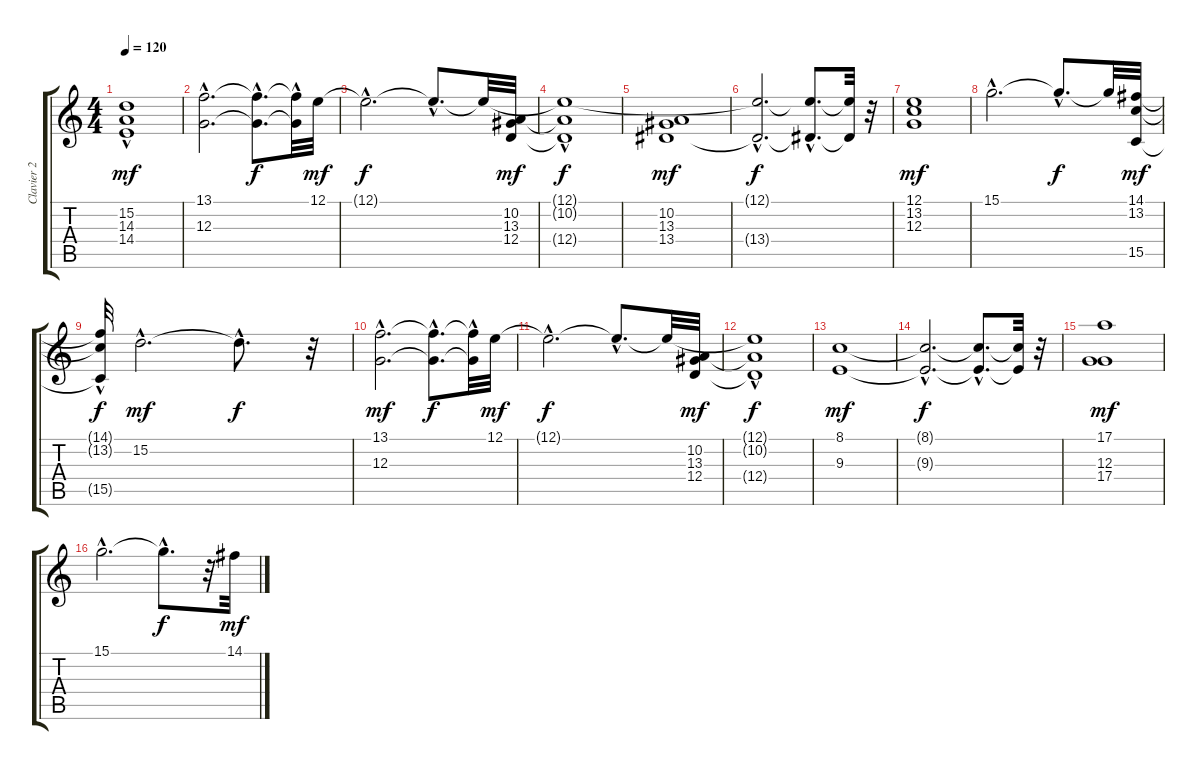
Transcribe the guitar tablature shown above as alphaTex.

\track ("Clavier 2" "Clavier 2") {instrument rockorgan}
\staff {score tabs}
\tuning (E4 B3 G3 D3 A2 E2) {hide}
\ts (4 4)
\tempo 120
\clef g2
\ks c
(15.2{hac} 14.3{hac} 14.4).1{dy mf} |
(13.1{hac} 12.3{hac}).2{d} (13.1{hac t} 12.3{hac t}).8{d dy f} (13.1{t} 12.3{hac t}).32 12.1.32{dy mf} |
12.1{hac t}.2{d dy f} 12.1{hac t}.8{d} 12.1{t}.32 (10.2 13.3 12.4).32{dy mf} |
(12.1{hac t} 10.2{t} 12.4{hac t}).1{dy f} |
(10.2 13.3 13.4).1{dy mf} |
(12.1{hac t} 13.4{hac t}).2{d dy f} (12.1{hac t} 13.4{hac t}).8{d} (12.1{t} 13.4{t}).32 r.32 |
(12.1 13.2 12.3).1{dy mf} |
15.1{hac}.2{d} 15.1{hac t}.8{d dy f} 15.1{t}.32 (14.1 13.2 15.5).32{dy mf} |
(14.1{hac t} 13.2{t} 15.5{t}).32{dy f} 15.2{hac}.2{d dy mf} 15.2{hac t}.8{d dy f} r.32 |
(13.1{hac} 12.3{hac}).2{d dy mf} (13.1{hac t} 12.3{hac t}).8{d dy f} (13.1{t} 12.3{hac t}).32 12.1.32{dy mf} |
12.1{hac t}.2{d dy f} 12.1{hac t}.8{d} 12.1{t}.32 (10.2 13.3 12.4).32{dy mf} |
(12.1{hac t} 10.2{t} 12.4{hac t}).1{dy f} |
(8.1 9.3).1{dy mf} |
(8.1{hac t} 9.3{hac t}).2{d dy f} (8.1{hac t} 9.3{hac t}).8{d} (8.1{t} 9.3{t}).32 r.32 |
(17.1 12.3 17.4).1{dy mf} |
15.1{hac}.2{d} 15.1{hac t}.8{d dy f} r.32 14.1.32{dy mf}
